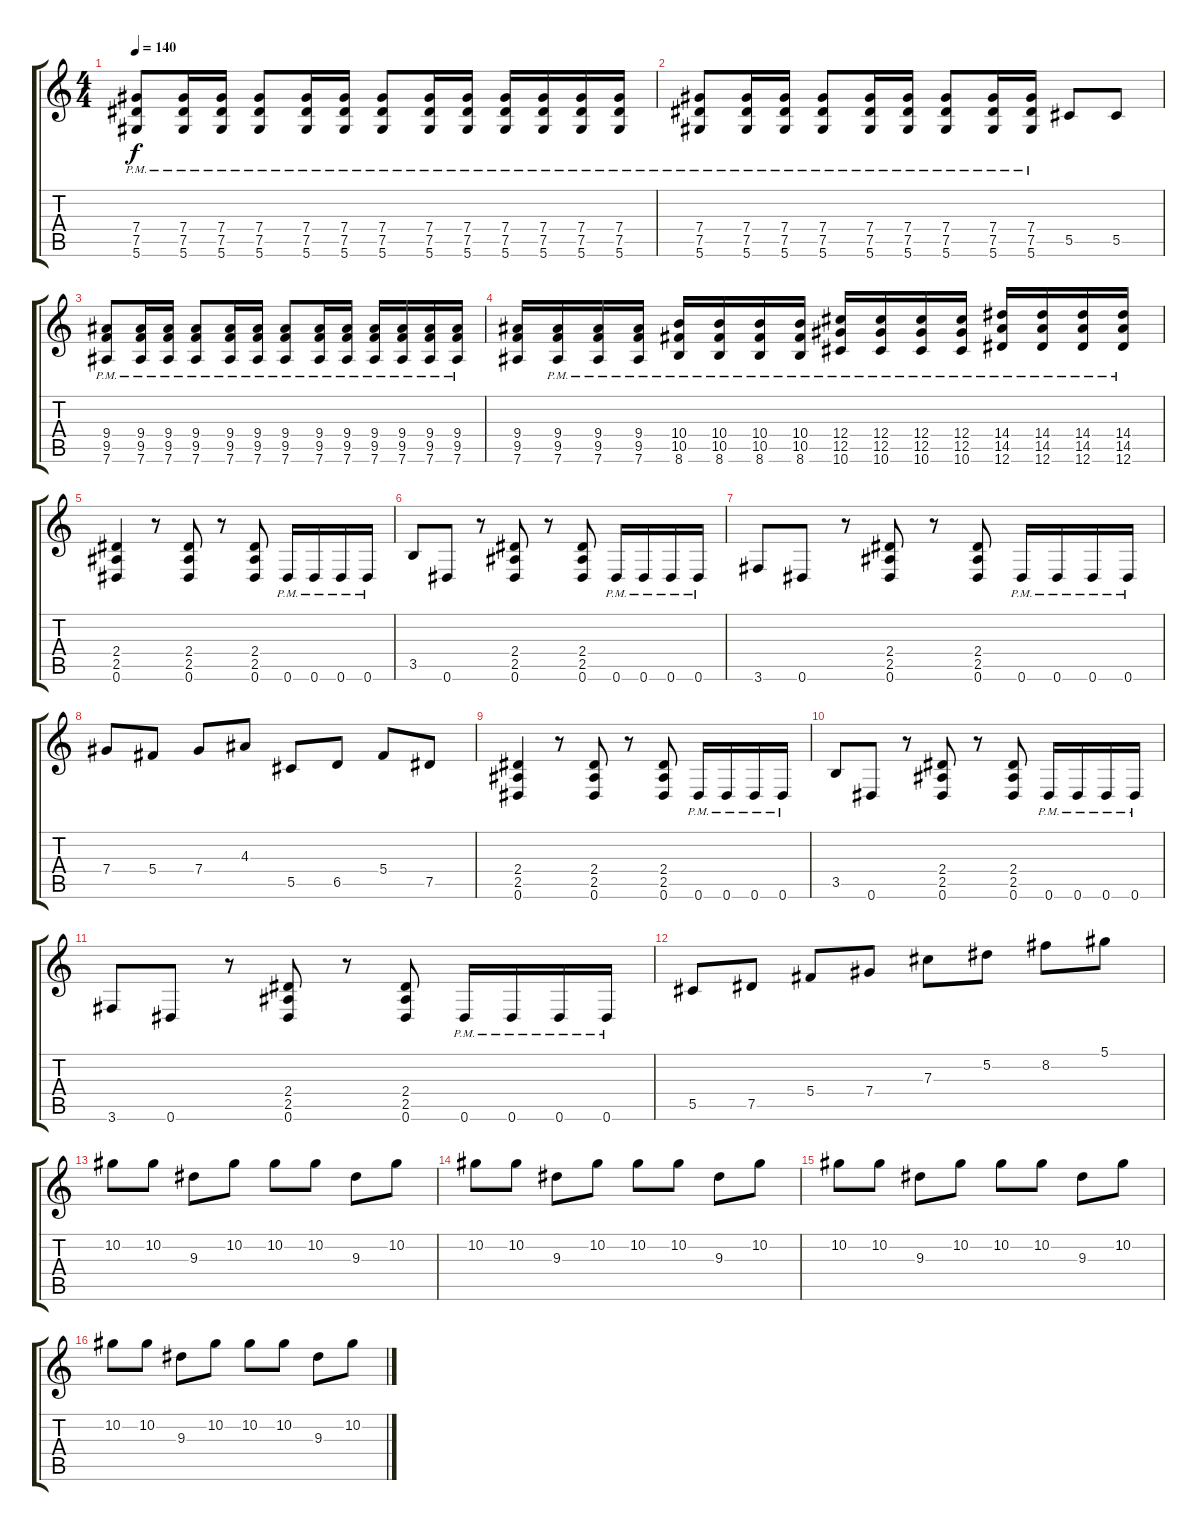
\track "" {instrument overdrivenguitar}
\staff {score tabs}
\tuning (Eb4 Bb3 Gb3 Db3 Ab2 Eb2) {hide}
\ts (4 4)
\tempo 140
\clef g2
\ks c
(7.4 7.5 5.6{pm}).8{dy f} (7.4 7.5 5.6{pm}).16 (7.4 7.5 5.6{pm}).16 (7.4 7.5 5.6{pm}).8 (7.4 7.5 5.6{pm}).16 (7.4 7.5 5.6{pm}).16 (7.4 7.5 5.6{pm}).8 (7.4 7.5 5.6{pm}).16 (7.4 7.5 5.6{pm}).16 (7.4 7.5 5.6{pm}).16 (7.4 7.5 5.6{pm}).16 (7.4 7.5 5.6{pm}).16 (7.4 7.5 5.6{pm}).16 |
(7.4 7.5 5.6{pm}).8 (7.4 7.5 5.6{pm}).16 (7.4 7.5 5.6{pm}).16 (7.4 7.5 5.6{pm}).8 (7.4 7.5 5.6{pm}).16 (7.4 7.5 5.6{pm}).16 (7.4 7.5 5.6{pm}).8 (7.4 7.5 5.6{pm}).16 (7.4 7.5 5.6{pm}).16 5.5.8 5.5.8 |
(9.4 9.5 7.6{pm}).8 (9.4 9.5 7.6{pm}).16 (9.4 9.5 7.6{pm}).16 (9.4 9.5 7.6{pm}).8 (9.4 9.5 7.6{pm}).16 (9.4 9.5 7.6{pm}).16 (9.4 9.5 7.6{pm}).8 (9.4 9.5 7.6{pm}).16 (9.4 9.5 7.6{pm}).16 (9.4 9.5 7.6{pm}).16 (9.4 9.5 7.6{pm}).16 (9.4 9.5 7.6{pm}).16 (9.4 9.5 7.6{pm}).16 |
(9.4 9.5 7.6).16 (9.4 9.5{pm} 7.6).16 (9.4 9.5{pm} 7.6).16 (9.4 9.5{pm} 7.6).16 (10.4 10.5{pm} 8.6).16 (10.4 10.5{pm} 8.6).16 (10.4 10.5{pm} 8.6).16 (10.4 10.5{pm} 8.6).16 (12.4 12.5{pm} 10.6).16 (12.4 12.5{pm} 10.6).16 (12.4 12.5{pm} 10.6).16 (12.4 12.5{pm} 10.6).16 (14.4 14.5{pm} 12.6).16 (14.4 14.5{pm} 12.6).16 (14.4 14.5{pm} 12.6).16 (14.4 14.5{pm} 12.6).16 |
(2.4 2.5 0.6).4 r.8 (2.4 2.5 0.6).8 r.8 (2.4 2.5 0.6).8 0.6{pm}.16 0.6{pm}.16 0.6{pm}.16 0.6{pm}.16 |
3.5.8 0.6.8 r.8 (2.4 2.5 0.6).8 r.8 (2.4 2.5 0.6).8 0.6{pm}.16 0.6{pm}.16 0.6{pm}.16 0.6{pm}.16 |
3.6.8 0.6.8 r.8 (2.4 2.5 0.6).8 r.8 (2.4 2.5 0.6).8 0.6{pm}.16 0.6{pm}.16 0.6{pm}.16 0.6{pm}.16 |
7.4.8 5.4.8 7.4.8 4.3.8 5.5.8 6.5.8 5.4.8 7.5.8 |
(2.4 2.5 0.6).4 r.8 (2.4 2.5 0.6).8 r.8 (2.4 2.5 0.6).8 0.6{pm}.16 0.6{pm}.16 0.6{pm}.16 0.6{pm}.16 |
3.5.8 0.6.8 r.8 (2.4 2.5 0.6).8 r.8 (2.4 2.5 0.6).8 0.6{pm}.16 0.6{pm}.16 0.6{pm}.16 0.6{pm}.16 |
3.6.8 0.6.8{txt ""} r.8 (2.4 2.5 0.6).8 r.8 (2.4 2.5 0.6).8 0.6{pm}.16 0.6{pm}.16 0.6{pm}.16 0.6{pm}.16 |
5.5.8 7.5.8 5.4.8 7.4.8 7.3.8 5.2.8 8.2.8 5.1.8 |
10.2.8 10.2.8 9.3.8 10.2.8 10.2.8 10.2.8 9.3.8 10.2.8 |
10.2.8 10.2.8 9.3.8 10.2.8 10.2.8 10.2.8 9.3.8 10.2.8 |
10.2.8 10.2.8 9.3.8 10.2.8 10.2.8 10.2.8 9.3.8 10.2.8 |
10.2.8 10.2.8 9.3.8 10.2.8 10.2.8 10.2.8 9.3.8 10.2.8
